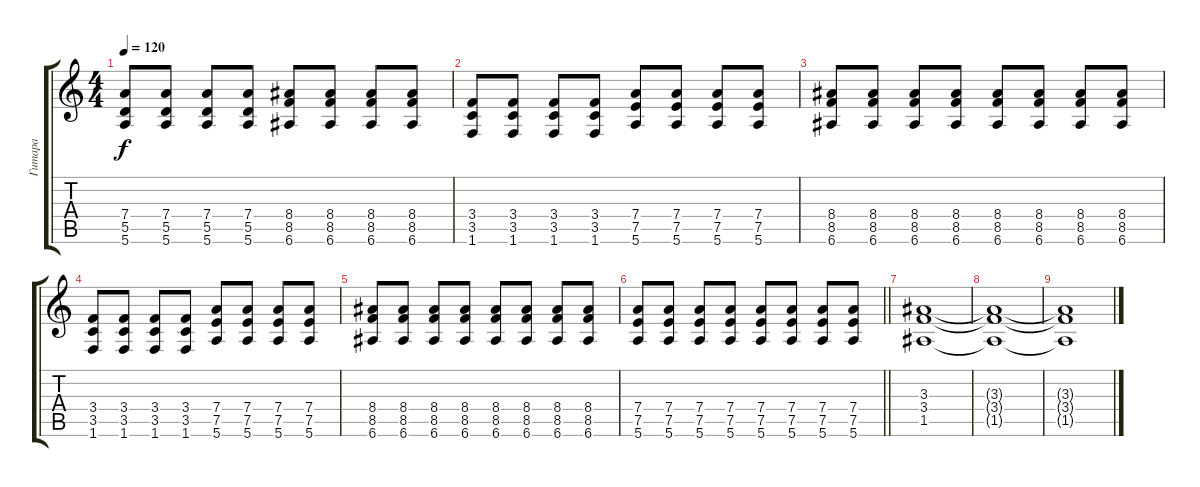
\track ("Гитара" "Гитара") {instrument acousticguitarsteel}
\staff {score tabs}
\tuning (E4 B3 G3 D3 A2 E2) {hide}
\ts (4 4)
\tempo 120
\clef g2
\ks c
(7.4 5.5 5.6).8{dy f} (7.4 5.5 5.6).8 (7.4 5.5 5.6).8 (7.4 5.5 5.6).8 (8.4 8.5 6.6).8 (8.4 8.5 6.6).8 (8.4 8.5 6.6).8 (8.4 8.5 6.6).8 |
(3.4 3.5 1.6).8 (3.4 3.5 1.6).8 (3.4 3.5 1.6).8 (3.4 3.5 1.6).8 (7.4 7.5 5.6).8 (7.4 7.5 5.6).8 (7.4 7.5 5.6).8 (7.4 7.5 5.6).8 |
(8.4 8.5 6.6).8 (8.4 8.5 6.6).8 (8.4 8.5 6.6).8 (8.4 8.5 6.6).8 (8.4 8.5 6.6).8 (8.4 8.5 6.6).8 (8.4 8.5 6.6).8 (8.4 8.5 6.6).8 |
(3.4 3.5 1.6).8 (3.4 3.5 1.6).8 (3.4 3.5 1.6).8 (3.4 3.5 1.6).8 (7.4 7.5 5.6).8 (7.4 7.5 5.6).8 (7.4 7.5 5.6).8 (7.4 7.5 5.6).8 |
(8.4 8.5 6.6).8 (8.4 8.5 6.6).8 (8.4 8.5 6.6).8 (8.4 8.5 6.6).8 (8.4 8.5 6.6).8 (8.4 8.5 6.6).8 (8.4 8.5 6.6).8 (8.4 8.5 6.6).8 |
\barLineRight lightlight
(7.4 7.5 5.6).8 (7.4 7.5 5.6).8 (7.4 7.5 5.6).8 (7.4 7.5 5.6).8 (7.4 7.5 5.6).8 (7.4 7.5 5.6).8 (7.4 7.5 5.6).8 (7.4 7.5 5.6).8 |
(3.3 3.4 1.5).1{volume 2} |
(3.3{t} 3.4{t} 1.5{t}).1 |
(3.3{t} 3.4{t} 1.5{t}).1
